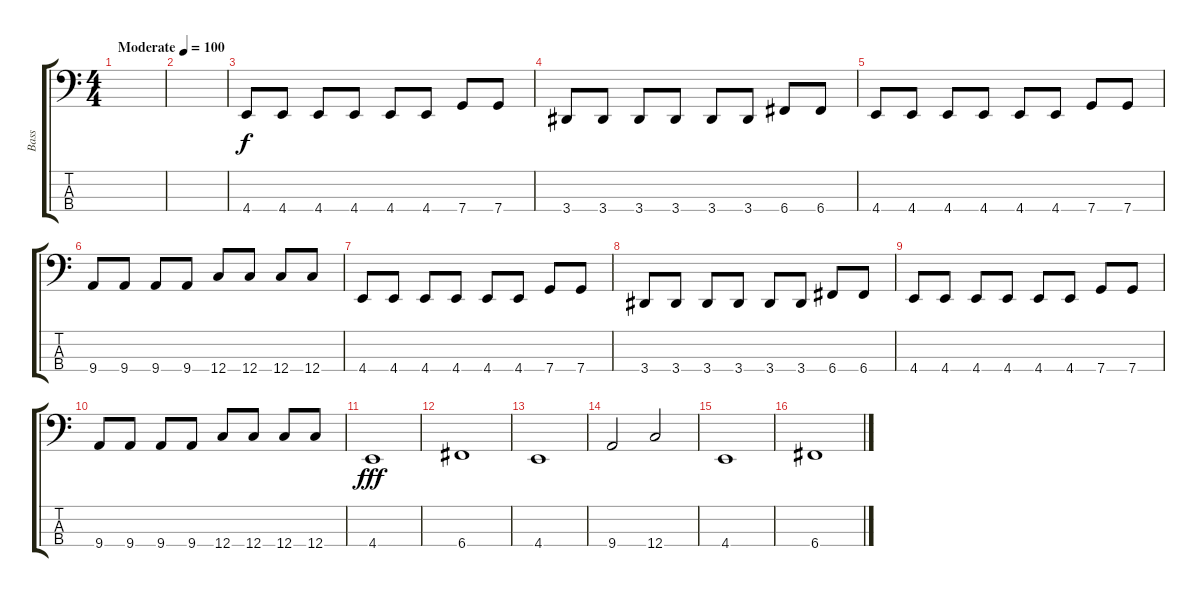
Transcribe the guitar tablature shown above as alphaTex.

\track ("Bass" "Bass") {instrument electricbassfinger}
\staff {score tabs}
\tuning (F2 C2 G1 C1) {hide}
\ts (4 4)
\tempo (100 "Moderate")
\clef f4
\ks c
|
|
4.4.8 4.4.8 4.4.8 4.4.8 4.4.8 4.4.8 7.4.8 7.4.8 |
3.4.8 3.4.8 3.4.8 3.4.8 3.4.8 3.4.8 6.4.8 6.4.8 |
4.4.8 4.4.8 4.4.8 4.4.8 4.4.8 4.4.8 7.4.8 7.4.8 |
9.4.8 9.4.8 9.4.8 9.4.8 12.4.8 12.4.8 12.4.8 12.4.8 |
4.4.8 4.4.8 4.4.8 4.4.8 4.4.8 4.4.8 7.4.8 7.4.8 |
3.4.8 3.4.8 3.4.8 3.4.8 3.4.8 3.4.8 6.4.8 6.4.8 |
4.4.8 4.4.8 4.4.8 4.4.8 4.4.8 4.4.8 7.4.8 7.4.8 |
9.4.8 9.4.8 9.4.8 9.4.8 12.4.8 12.4.8 12.4.8 12.4.8 |
4.4.1{dy fff} |
6.4.1 |
4.4.1 |
9.4.2 12.4.2 |
4.4.1 |
6.4.1
